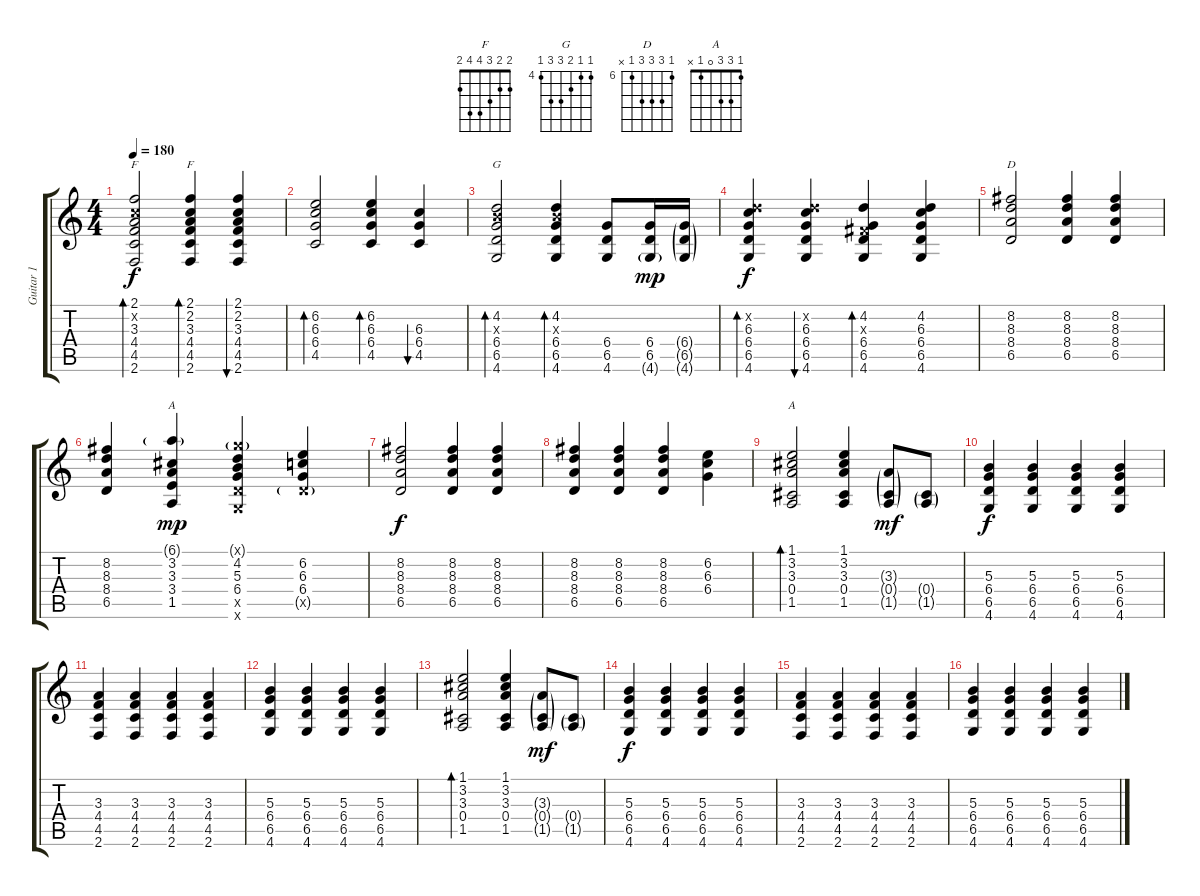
\track ("Guitar 1 " "Guitar 1 ") {instrument acousticguitarsteel}
\staff {score tabs}
\tuning (Eb4 Bb3 Gb3 Db3 Ab2 Eb2) {hide}
\chord ("F" 9 11 11 11 9 x) {firstfret 9}
\chord ("F" 2 2 3 4 4 2)
\chord ("G" 4 4 5 6 6 4) {firstfret 4}
\chord ("D" 6 8 8 8 6 x) {firstfret 6}
\chord ("A" 1 3 3 3 1 x)
\chord ("A" 1 3 3 0 1 x)
\ts (4 4)
\tempo 180
\clef g2
\ks c
(2.1 2.2{x} 3.3 4.4 4.5 2.6).2{bd 120 ch "F" dy f volume 16} (2.1 2.2 3.3 4.4 4.5 2.6).4{bd 120 ch "F"} (2.1 2.2 3.3 4.4 4.5 2.6).4{bu 120} |
(6.2 6.3 6.4 4.5).2{bd 240} (6.2 6.3 6.4 4.5).4{bd 240} (6.3 6.4 4.5).4{bu 240} |
(4.2 5.3{x} 6.4 6.5 4.6).2{bd 240 ch "G"} (4.2 5.3{x} 6.4 6.5 4.6).4{bd 240} (6.4 6.5 4.6).8 (6.4 6.5 4.6{g}).16{dy mp} (6.4{g} 6.5{g} 4.6{g}).16 |
(4.2{x} 6.3 6.4 6.5 4.6).4{bd 120 dy f} (4.2{x} 6.3 6.4 6.5 4.6).4{bu 60} (4.2 0.3{x} 6.4 6.5 4.6).4{bd 60} (4.2 6.3 6.4 6.5 4.6).4 |
(8.2 8.3 8.4 6.5).2{ch "D"} (8.2 8.3 8.4 6.5).4 (8.2 8.3 8.4 6.5).4 |
(8.2 8.3 8.4 6.5).4 (6.1{g} 3.2 3.3 3.4 1.5).4{ch "A" dy mp} (4.1{g x} 4.2 5.3 6.4 6.5{x} 4.6{x}).4 (6.2 6.3 6.4 6.5{g x}).4 |
(8.2 8.3 8.4 6.5).2{dy f} (8.2 8.3 8.4 6.5).4 (8.2 8.3 8.4 6.5).4 |
(8.2 8.3 8.4 6.5).4 (8.2 8.3 8.4 6.5).4 (8.2 8.3 8.4 6.5).4 (6.2 6.3 6.4).4 |
(1.1 3.2 3.3 0.4 1.5).2{bd 120 ch "A"} (1.1 3.2 3.3 0.4 1.5).4 (3.3{g} 0.4{g} 1.5{g}).8{dy mf} (0.4{g} 1.5{g}).8 |
(5.3 6.4 6.5 4.6).4{dy f} (5.3 6.4 6.5 4.6).4 (5.3 6.4 6.5 4.6).4 (5.3 6.4 6.5 4.6).4 |
(3.3 4.4 4.5 2.6).4 (3.3 4.4 4.5 2.6).4 (3.3 4.4 4.5 2.6).4 (3.3 4.4 4.5 2.6).4 |
(5.3 6.4 6.5 4.6).4 (5.3 6.4 6.5 4.6).4 (5.3 6.4 6.5 4.6).4 (5.3 6.4 6.5 4.6).4 |
(1.1 3.2 3.3 0.4 1.5).2{bd 120} (1.1 3.2 3.3 0.4 1.5).4 (3.3{g} 0.4{g} 1.5{g}).8{dy mf} (0.4{g} 1.5{g}).8 |
(5.3 6.4 6.5 4.6).4{dy f} (5.3 6.4 6.5 4.6).4 (5.3 6.4 6.5 4.6).4 (5.3 6.4 6.5 4.6).4 |
(3.3 4.4 4.5 2.6).4 (3.3 4.4 4.5 2.6).4 (3.3 4.4 4.5 2.6).4 (3.3 4.4 4.5 2.6).4 |
(5.3 6.4 6.5 4.6).4 (5.3 6.4 6.5 4.6).4 (5.3 6.4 6.5 4.6).4 (5.3 6.4 6.5 4.6).4
